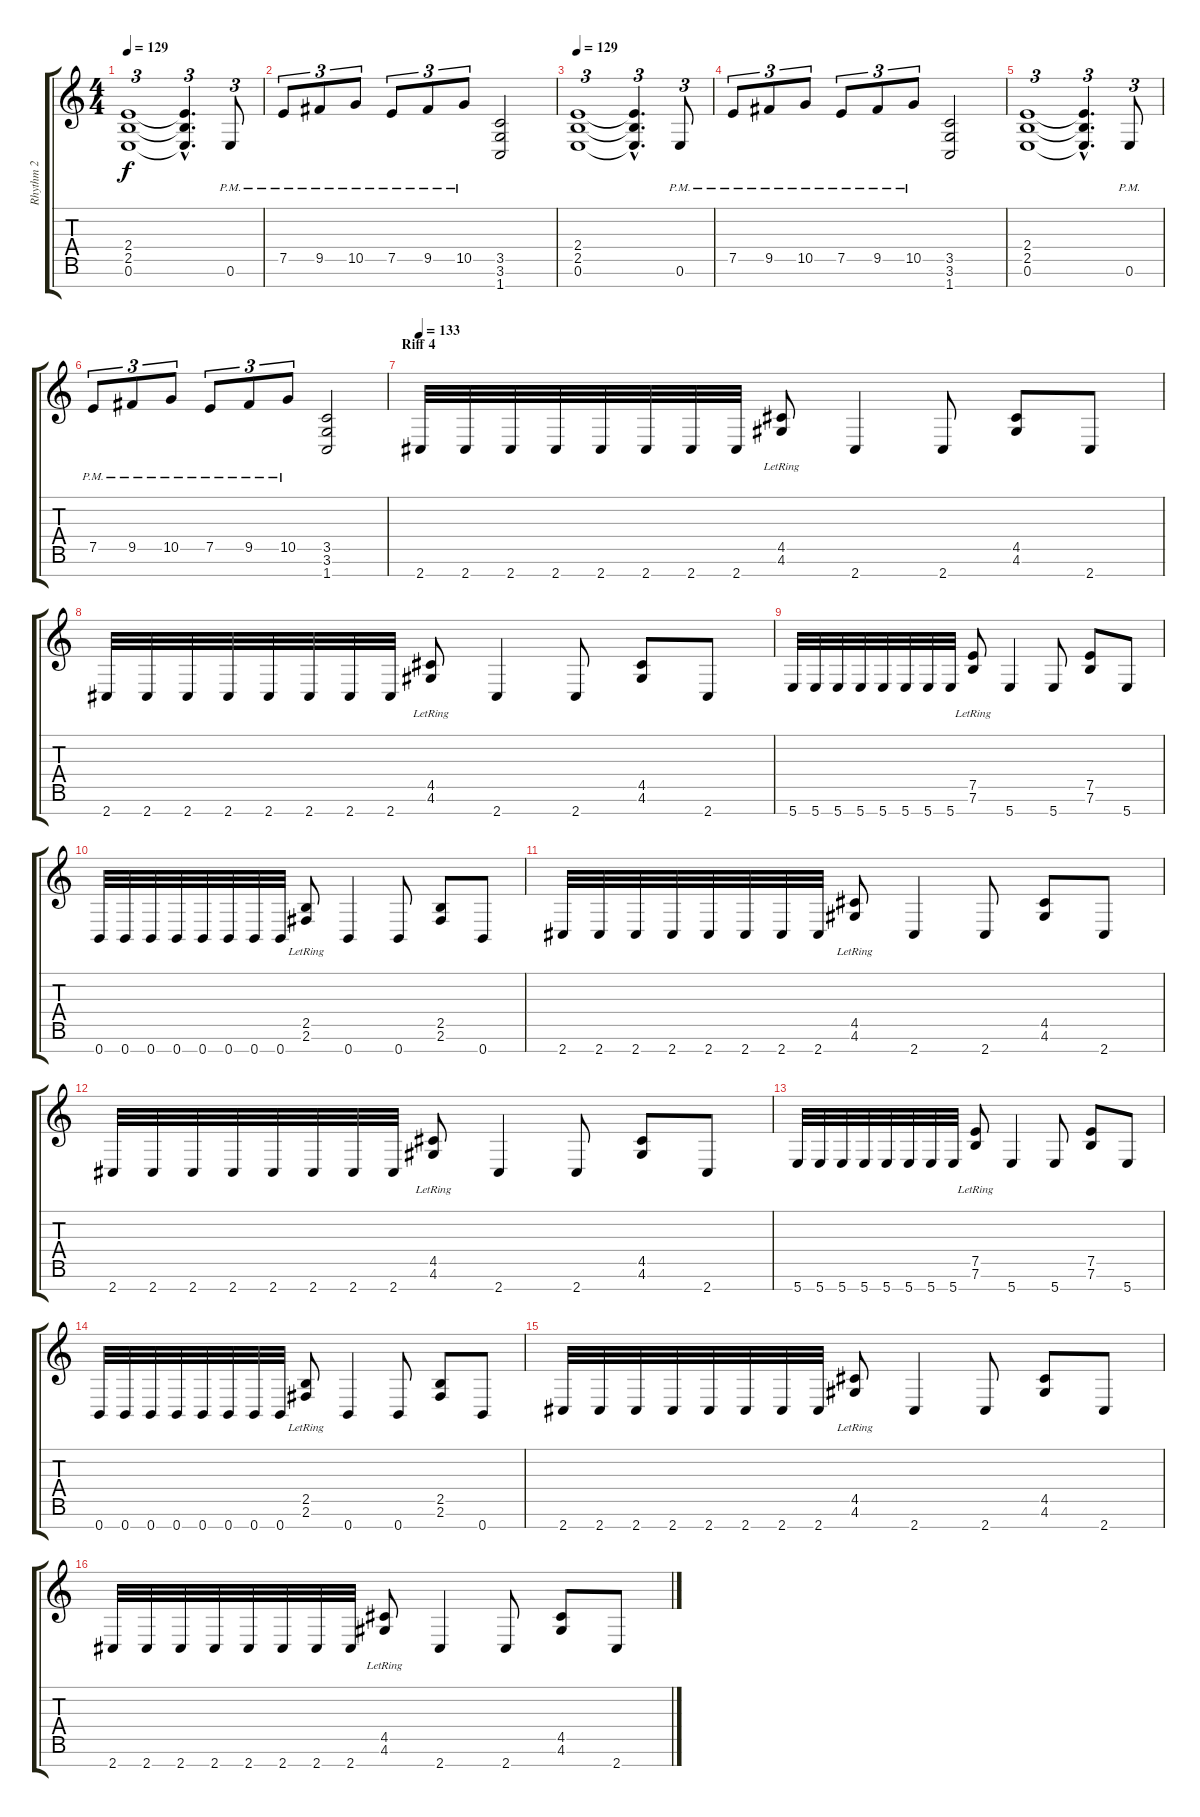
\track ("Rhythm 2" "Rhythm 2") {instrument overdrivenguitar}
\staff {score tabs}
\tuning (E4 B3 G3 D3 A2 E2 B1) {hide}
\ts (4 4)
\tempo 129
\clef g2
\ks c
(2.4 2.5 0.6).1{tu (3 2) dy f} (2.4{hac t} 2.5{hac t} 0.6{hac t}).4{d tu (3 2)} 0.6{pm}.8{tu (3 2)} |
7.5{pm}.8{tu (3 2)} 9.5{pm}.8{tu (3 2)} 10.5{pm}.8{tu (3 2)} 7.5{pm}.8{tu (3 2)} 9.5{pm}.8{tu (3 2)} 10.5{pm}.8{tu (3 2)} (3.5 3.6 1.7).2 |
\tempo 129
(2.4 2.5 0.6).1{tu (3 2)} (2.4{hac t} 2.5{hac t} 0.6{hac t}).4{d tu (3 2)} 0.6{pm}.8{tu (3 2)} |
7.5{pm}.8{tu (3 2)} 9.5{pm}.8{tu (3 2)} 10.5{pm}.8{tu (3 2)} 7.5{pm}.8{tu (3 2)} 9.5{pm}.8{tu (3 2)} 10.5{pm}.8{tu (3 2)} (3.5 3.6 1.7).2 |
(2.4 2.5 0.6).1{tu (3 2)} (2.4{hac t} 2.5{hac t} 0.6{hac t}).4{d tu (3 2)} 0.6{pm}.8{tu (3 2)} |
7.5{pm}.8{tu (3 2)} 9.5{pm}.8{tu (3 2)} 10.5{pm}.8{tu (3 2)} 7.5{pm}.8{tu (3 2)} 9.5{pm}.8{tu (3 2)} 10.5{pm}.8{tu (3 2)} (3.5 3.6 1.7).2 |
\section ("" "Riff 4")
\tempo 133
2.7.32 2.7.32 2.7.32 2.7.32 2.7.32 2.7.32 2.7.32 2.7.32 (4.5{lr} 4.6{lr}).8 2.7.4 2.7.8 (4.5 4.6).8 2.7.8 |
2.7.32 2.7.32 2.7.32 2.7.32 2.7.32 2.7.32 2.7.32 2.7.32 (4.5{lr} 4.6{lr}).8 2.7.4 2.7.8 (4.5 4.6).8 2.7.8 |
5.7.32 5.7.32 5.7.32 5.7.32 5.7.32 5.7.32 5.7.32 5.7.32 (7.5{lr} 7.6{lr}).8 5.7.4 5.7.8 (7.5 7.6).8 5.7.8 |
0.7.32 0.7.32 0.7.32 0.7.32 0.7.32 0.7.32 0.7.32 0.7.32 (2.5{lr} 2.6{lr}).8 0.7.4 0.7.8 (2.5 2.6).8 0.7.8 |
2.7.32 2.7.32 2.7.32 2.7.32 2.7.32 2.7.32 2.7.32 2.7.32 (4.5{lr} 4.6{lr}).8 2.7.4 2.7.8 (4.5 4.6).8 2.7.8 |
2.7.32 2.7.32 2.7.32 2.7.32 2.7.32 2.7.32 2.7.32 2.7.32 (4.5{lr} 4.6{lr}).8 2.7.4 2.7.8 (4.5 4.6).8 2.7.8 |
5.7.32 5.7.32 5.7.32 5.7.32 5.7.32 5.7.32 5.7.32 5.7.32 (7.5{lr} 7.6{lr}).8 5.7.4 5.7.8 (7.5 7.6).8 5.7.8 |
0.7.32 0.7.32 0.7.32 0.7.32 0.7.32 0.7.32 0.7.32 0.7.32 (2.5{lr} 2.6{lr}).8 0.7.4 0.7.8 (2.5 2.6).8 0.7.8 |
2.7.32 2.7.32 2.7.32 2.7.32 2.7.32 2.7.32 2.7.32 2.7.32 (4.5{lr} 4.6{lr}).8 2.7.4 2.7.8 (4.5 4.6).8 2.7.8 |
2.7.32 2.7.32 2.7.32 2.7.32 2.7.32 2.7.32 2.7.32 2.7.32 (4.5{lr} 4.6{lr}).8 2.7.4 2.7.8 (4.5 4.6).8 2.7.8
